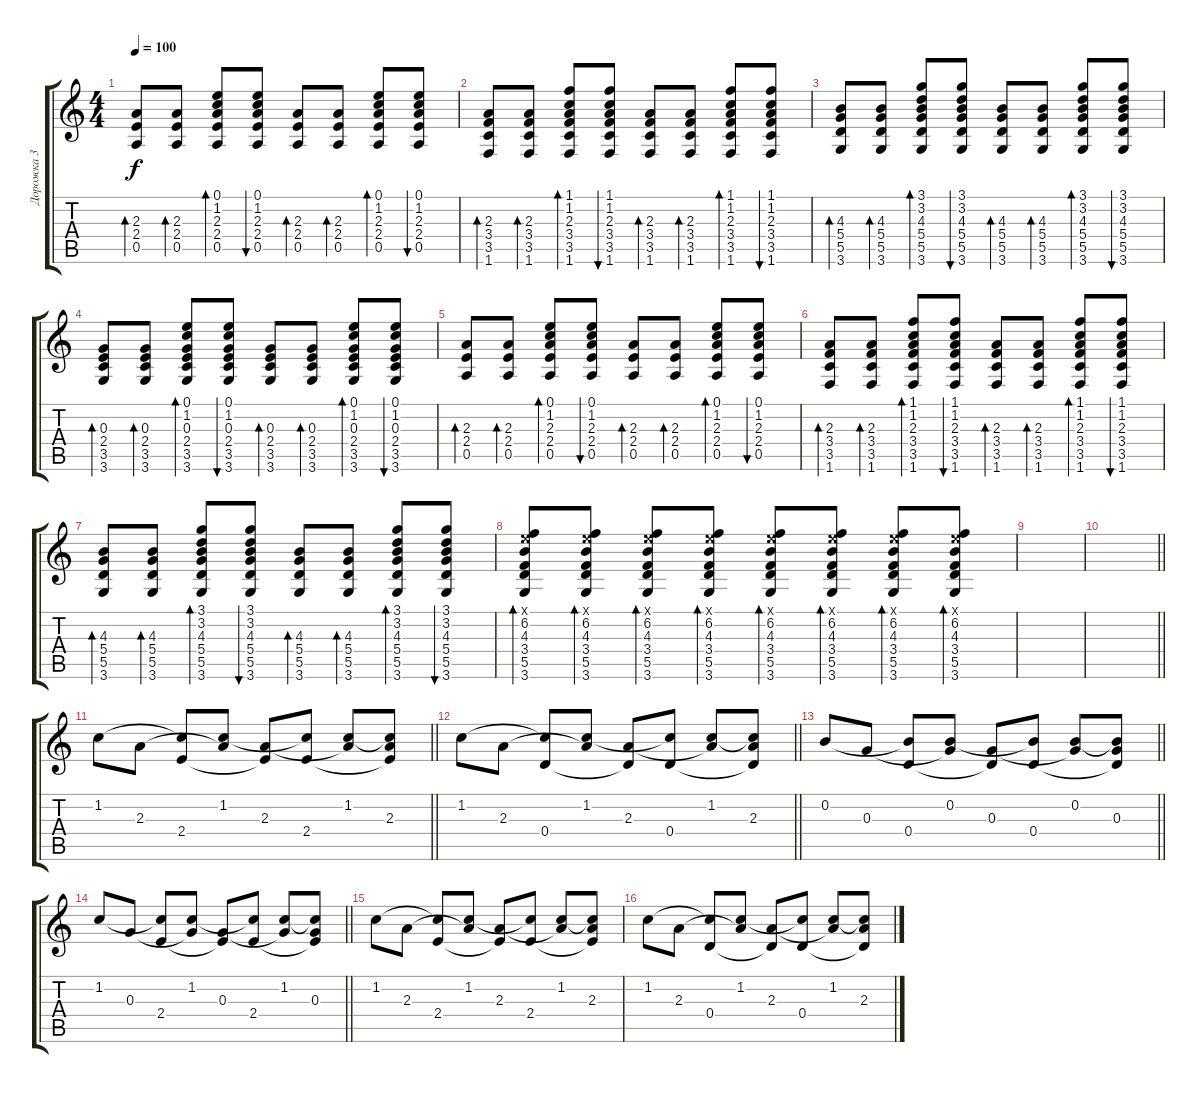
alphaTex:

\track ("Дорожка 3" "Дорожка 3") {instrument acousticguitarsteel}
\staff {score tabs}
\tuning (E4 B3 G3 D3 A2 E2) {hide}
\ts (4 4)
\tempo 100
\clef g2
\ks c
(2.3 2.4 0.5).8{bd 60 dy f} (2.3 2.4 0.5).8{bd 60} (0.1 1.2 2.3 2.4 0.5).8{bd 60} (0.1 1.2 2.3 2.4 0.5).8{bu 60} (2.3 2.4 0.5).8{bd 60} (2.3 2.4 0.5).8{bd 60} (0.1 1.2 2.3 2.4 0.5).8{bd 60} (0.1 1.2 2.3 2.4 0.5).8{bu 60} |
(2.3 3.4 3.5 1.6).8{bd 60} (2.3 3.4 3.5 1.6).8{bd 60} (1.1 1.2 2.3 3.4 3.5 1.6).8{bd 60} (1.1 1.2 2.3 3.4 3.5 1.6).8{bu 60} (2.3 3.4 3.5 1.6).8{bd 60} (2.3 3.4 3.5 1.6).8{bd 60} (1.1 1.2 2.3 3.4 3.5 1.6).8{bd 60} (1.1 1.2 2.3 3.4 3.5 1.6).8{bu 60} |
(4.3 5.4 5.5 3.6).8{bd 60} (4.3 5.4 5.5 3.6).8{bd 60} (3.1 3.2 4.3 5.4 5.5 3.6).8{bd 60} (3.1 3.2 4.3 5.4 5.5 3.6).8{bu 60} (4.3 5.4 5.5 3.6).8{bd 60} (4.3 5.4 5.5 3.6).8{bd 60} (3.1 3.2 4.3 5.4 5.5 3.6).8{bd 60} (3.1 3.2 4.3 5.4 5.5 3.6).8{bu 60} |
(0.3 2.4 3.5 3.6).8{bd 60} (0.3 2.4 3.5 3.6).8{bd 60} (0.1 1.2 0.3 2.4 3.5 3.6).8{bd 60} (0.1 1.2 0.3 2.4 3.5 3.6).8{bu 60} (0.3 2.4 3.5 3.6).8{bd 60} (0.3 2.4 3.5 3.6).8{bd 60} (0.1 1.2 0.3 2.4 3.5 3.6).8{bd 60} (0.1 1.2 0.3 2.4 3.5 3.6).8{bu 60} |
(2.3 2.4 0.5).8{bd 60} (2.3 2.4 0.5).8{bd 60} (0.1 1.2 2.3 2.4 0.5).8{bd 60} (0.1 1.2 2.3 2.4 0.5).8{bu 60} (2.3 2.4 0.5).8{bd 60} (2.3 2.4 0.5).8{bd 60} (0.1 1.2 2.3 2.4 0.5).8{bd 60} (0.1 1.2 2.3 2.4 0.5).8{bu 60} |
(2.3 3.4 3.5 1.6).8{bd 60} (2.3 3.4 3.5 1.6).8{bd 60} (1.1 1.2 2.3 3.4 3.5 1.6).8{bd 60} (1.1 1.2 2.3 3.4 3.5 1.6).8{bu 60} (2.3 3.4 3.5 1.6).8{bd 60} (2.3 3.4 3.5 1.6).8{bd 60} (1.1 1.2 2.3 3.4 3.5 1.6).8{bd 60} (1.1 1.2 2.3 3.4 3.5 1.6).8{bu 60} |
(4.3 5.4 5.5 3.6).8{bd 60} (4.3 5.4 5.5 3.6).8{bd 60} (3.1 3.2 4.3 5.4 5.5 3.6).8{bd 60} (3.1 3.2 4.3 5.4 5.5 3.6).8{bu 60} (4.3 5.4 5.5 3.6).8{bd 60} (4.3 5.4 5.5 3.6).8{bd 60} (3.1 3.2 4.3 5.4 5.5 3.6).8{bd 60} (3.1 3.2 4.3 5.4 5.5 3.6).8{bu 60} |
(0.1{x} 6.2 4.3 3.4 5.5 3.6).8{bd 60} (0.1{x} 6.2 4.3 3.4 5.5 3.6).8{bd 60} (0.1{x} 6.2 4.3 3.4 5.5 3.6).8{bd 60} (0.1{x} 6.2 4.3 3.4 5.5 3.6).8{bd 60} (0.1{x} 6.2 4.3 3.4 5.5 3.6).8{bd 60} (0.1{x} 6.2 4.3 3.4 5.5 3.6).8{bd 60} (0.1{x} 6.2 4.3 3.4 5.5 3.6).8{bd 60} (0.1{x} 6.2 4.3 3.4 5.5 3.6).8{bd 60} |
|
\barLineRight lightlight
|
\barLineRight lightlight
1.2.8 2.3.8 (1.2{t} 2.4).8 (1.2 2.3{t}).8 (2.3 2.4{t}).8 (1.2{t} 2.4).8 (1.2 2.3{t}).8 (1.2{t} 2.3 2.4{t}).8 |
\barLineRight lightlight
1.2.8 2.3.8 (1.2{t} 0.4).8 (1.2 2.3{t}).8 (2.3 0.4{t}).8 (1.2{t} 0.4).8 (1.2 2.3{t}).8 (1.2{t} 2.3 0.4{t}).8 |
\barLineRight lightlight
0.2.8 0.3.8 (0.2{t} 0.4).8 (0.2 0.3{t}).8 (0.3 0.4{t}).8 (0.2{t} 0.4).8 (0.2 0.3{t}).8 (0.2{t} 0.3 0.4{t}).8 |
\barLineRight lightlight
1.2.8 0.3.8 (1.2{t} 2.4).8 (1.2 0.3{t}).8 (0.3 2.4{t}).8 (1.2{t} 2.4).8 (1.2 0.3{t}).8 (1.2{t} 0.3 2.4{t}).8 |
1.2.8 2.3.8 (1.2{t} 2.4).8 (1.2 2.3{t}).8 (2.3 2.4{t}).8 (1.2{t} 2.4).8 (1.2 2.3{t}).8 (1.2{t} 2.3 2.4{t}).8 |
1.2.8 2.3.8 (1.2{t} 0.4).8 (1.2 2.3{t}).8 (2.3 0.4{t}).8 (1.2{t} 0.4).8 (1.2 2.3{t}).8 (1.2{t} 2.3 0.4{t}).8
